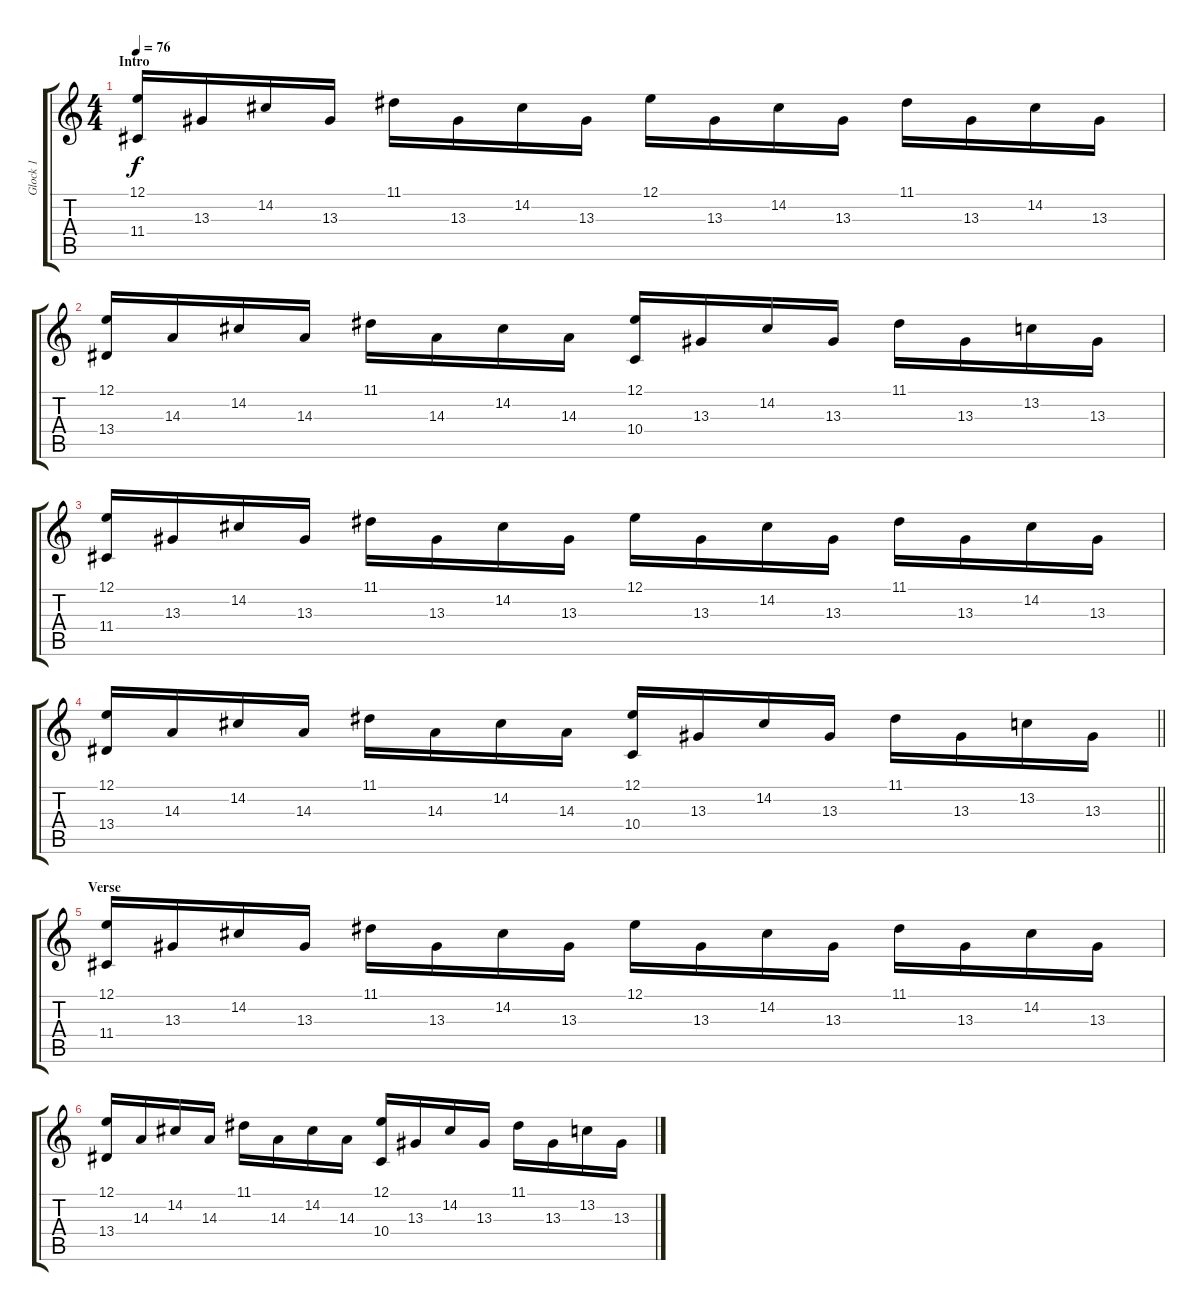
\track ("Glock 1" "Glock 1") {instrument vibraphone}
\staff {score tabs}
\tuning (E4 B3 G3 D3 A2 E2) {hide}
\ts (4 4)
\section ("" "Intro")
\tempo 76
\clef g2
\ks c
(12.1 11.4).16{dy f instrument vibraphone} 13.3.16 14.2.16 13.3.16 11.1.16 13.3.16 14.2.16 13.3.16 12.1.16 13.3.16 14.2.16 13.3.16 11.1.16 13.3.16 14.2.16 13.3.16 |
(12.1 13.4).16 14.3.16 14.2.16 14.3.16 11.1.16 14.3.16 14.2.16 14.3.16 (12.1 10.4).16 13.3.16 14.2.16 13.3.16 11.1.16 13.3.16 13.2.16 13.3.16 |
(12.1 11.4).16 13.3.16 14.2.16 13.3.16 11.1.16 13.3.16 14.2.16 13.3.16 12.1.16 13.3.16 14.2.16 13.3.16 11.1.16 13.3.16 14.2.16 13.3.16 |
\barLineRight lightlight
(12.1 13.4).16 14.3.16 14.2.16 14.3.16 11.1.16 14.3.16 14.2.16 14.3.16 (12.1 10.4).16 13.3.16 14.2.16 13.3.16 11.1.16 13.3.16 13.2.16 13.3.16 |
\section ("" "Verse")
(12.1 11.4).16 13.3.16 14.2.16 13.3.16 11.1.16 13.3.16 14.2.16 13.3.16 12.1.16 13.3.16 14.2.16 13.3.16 11.1.16 13.3.16 14.2.16 13.3.16 |
(12.1 13.4).16 14.3.16 14.2.16 14.3.16 11.1.16 14.3.16 14.2.16 14.3.16 (12.1 10.4).16 13.3.16 14.2.16 13.3.16 11.1.16 13.3.16 13.2.16 13.3.16
